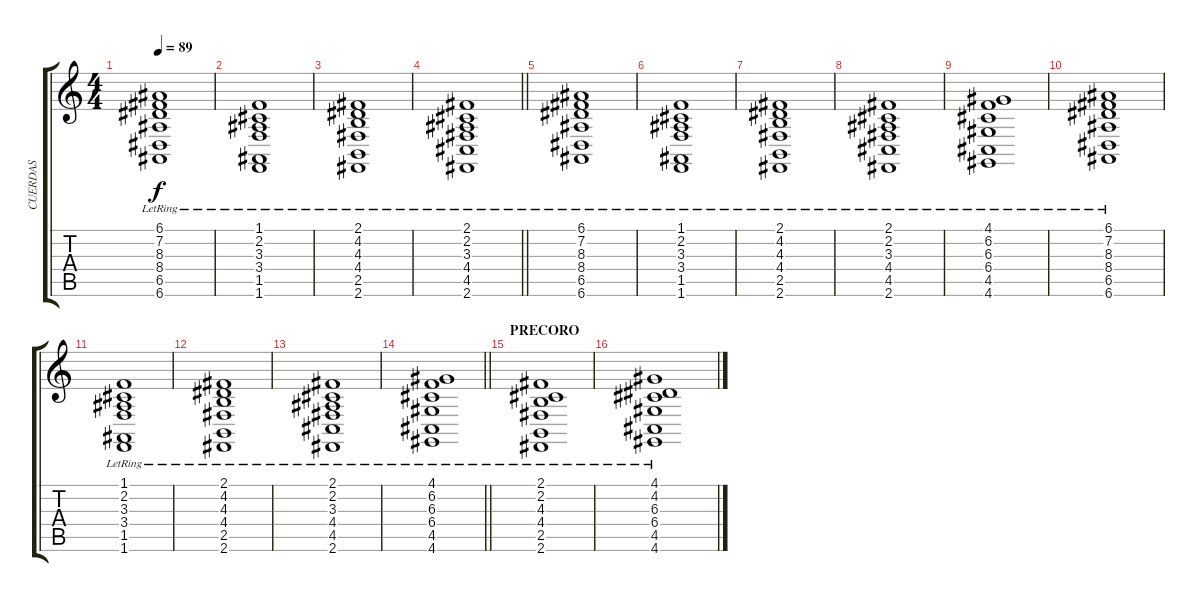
\track ("CUERDAS" "CUERDAS") {instrument synthstrings2}
\staff {score tabs}
\tuning (E4 B3 G3 D3 A2 E2) {hide}
\ts (4 4)
\tempo 89
\clef g2
\ks c
(6.1{lr} 7.2{lr} 8.3{lr} 8.4{lr} 6.5{lr} 6.6{lr}).1{dy f} |
(1.1{lr} 2.2{lr} 3.3{lr} 3.4{lr} 1.5{lr} 1.6{lr}).1 |
(2.1{lr} 4.2{lr} 4.3{lr} 4.4{lr} 2.5{lr} 2.6{lr}).1 |
\barLineRight lightlight
(2.1{lr} 2.2{lr} 3.3{lr} 4.4{lr} 4.5{lr} 2.6{lr}).1 |
\section ("" "")
(6.1{lr} 7.2{lr} 8.3{lr} 8.4{lr} 6.5{lr} 6.6{lr}).1 |
(1.1{lr} 2.2{lr} 3.3{lr} 3.4{lr} 1.5{lr} 1.6{lr}).1 |
(2.1{lr} 4.2{lr} 4.3{lr} 4.4{lr} 2.5{lr} 2.6{lr}).1 |
(2.1{lr} 2.2{lr} 3.3{lr} 4.4{lr} 4.5{lr} 2.6{lr}).1 |
(4.1{lr} 6.2{lr} 6.3{lr} 6.4{lr} 4.5{lr} 4.6{lr}).1 |
(6.1{lr} 7.2{lr} 8.3{lr} 8.4{lr} 6.5{lr} 6.6{lr}).1 |
(1.1{lr} 2.2{lr} 3.3{lr} 3.4{lr} 1.5{lr} 1.6{lr}).1 |
(2.1{lr} 4.2{lr} 4.3{lr} 4.4{lr} 2.5{lr} 2.6{lr}).1 |
(2.1{lr} 2.2{lr} 3.3{lr} 4.4{lr} 4.5{lr} 2.6{lr}).1 |
\barLineRight lightlight
(4.1{lr} 6.2{lr} 6.3{lr} 6.4{lr} 4.5{lr} 4.6{lr}).1 |
\section ("" "PRECORO")
(2.1{lr} 2.2{lr} 4.3{lr} 4.4{lr} 2.5{lr} 2.6{lr}).1 |
(4.1{lr} 4.2{lr} 6.3{lr} 6.4{lr} 4.5{lr} 4.6{lr}).1
